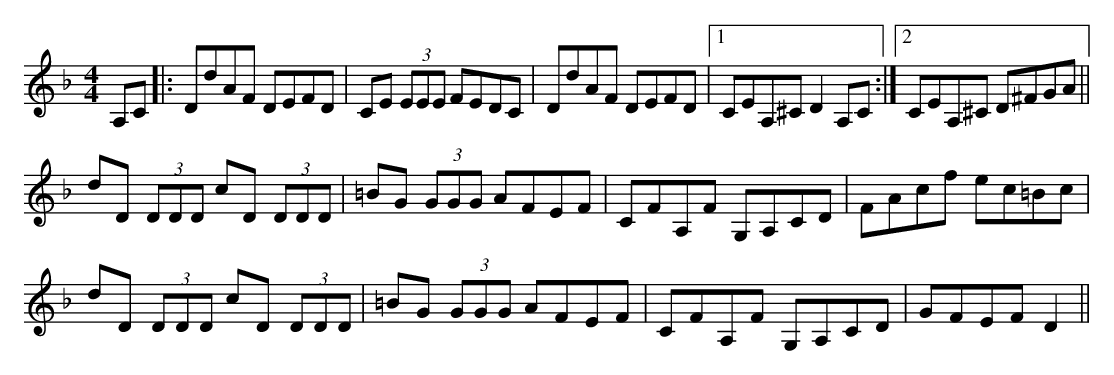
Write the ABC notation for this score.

X:1
M:4/4
K:F
A,C|:DdAF DEFD|CE (3EEE FEDC|DdAF DEFD|1 CEA,^C D2A,C:|2 CEA,^C D^FGA||
dD (3DDD cD (3DDD|=BG (3GGG AFEF|CFA,F G,A,CD|FAcf ec=Bc|
dD (3DDD cD (3DDD|=BG (3GGG AFEF|CFA,F G,A,CD|GFEF D2||
